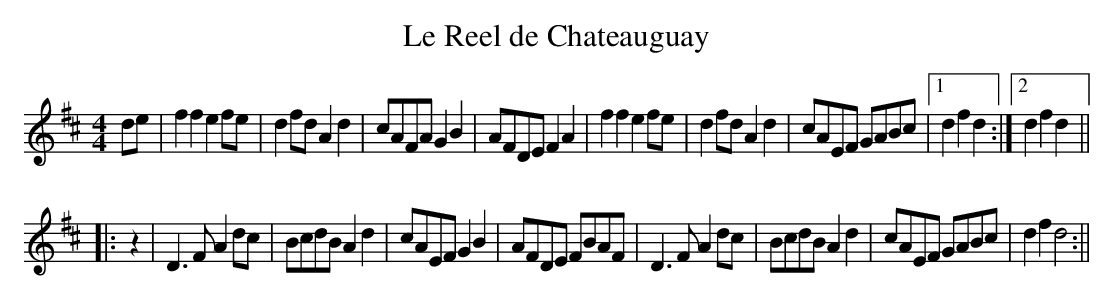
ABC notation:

X:1
T:Le Reel de Chateauguay
M:4/4
K:D
de |\
f2f2e2fe | d2fdA2d2 | cAFA G2B2 | AFDE F2A2 |\
f2f2e2fe | d2fdA2d2 | cAEF GABc |[1 d2f2d2 :|[2 d2f2d2 ||
|: z2 |\
D3FA2dc | BcdB A2d2 | cAEFG2B2 | AFDE FBAF |\
D3FA2dc | BcdB A2d2 | cAEF GABc | d2f2d4 :||
